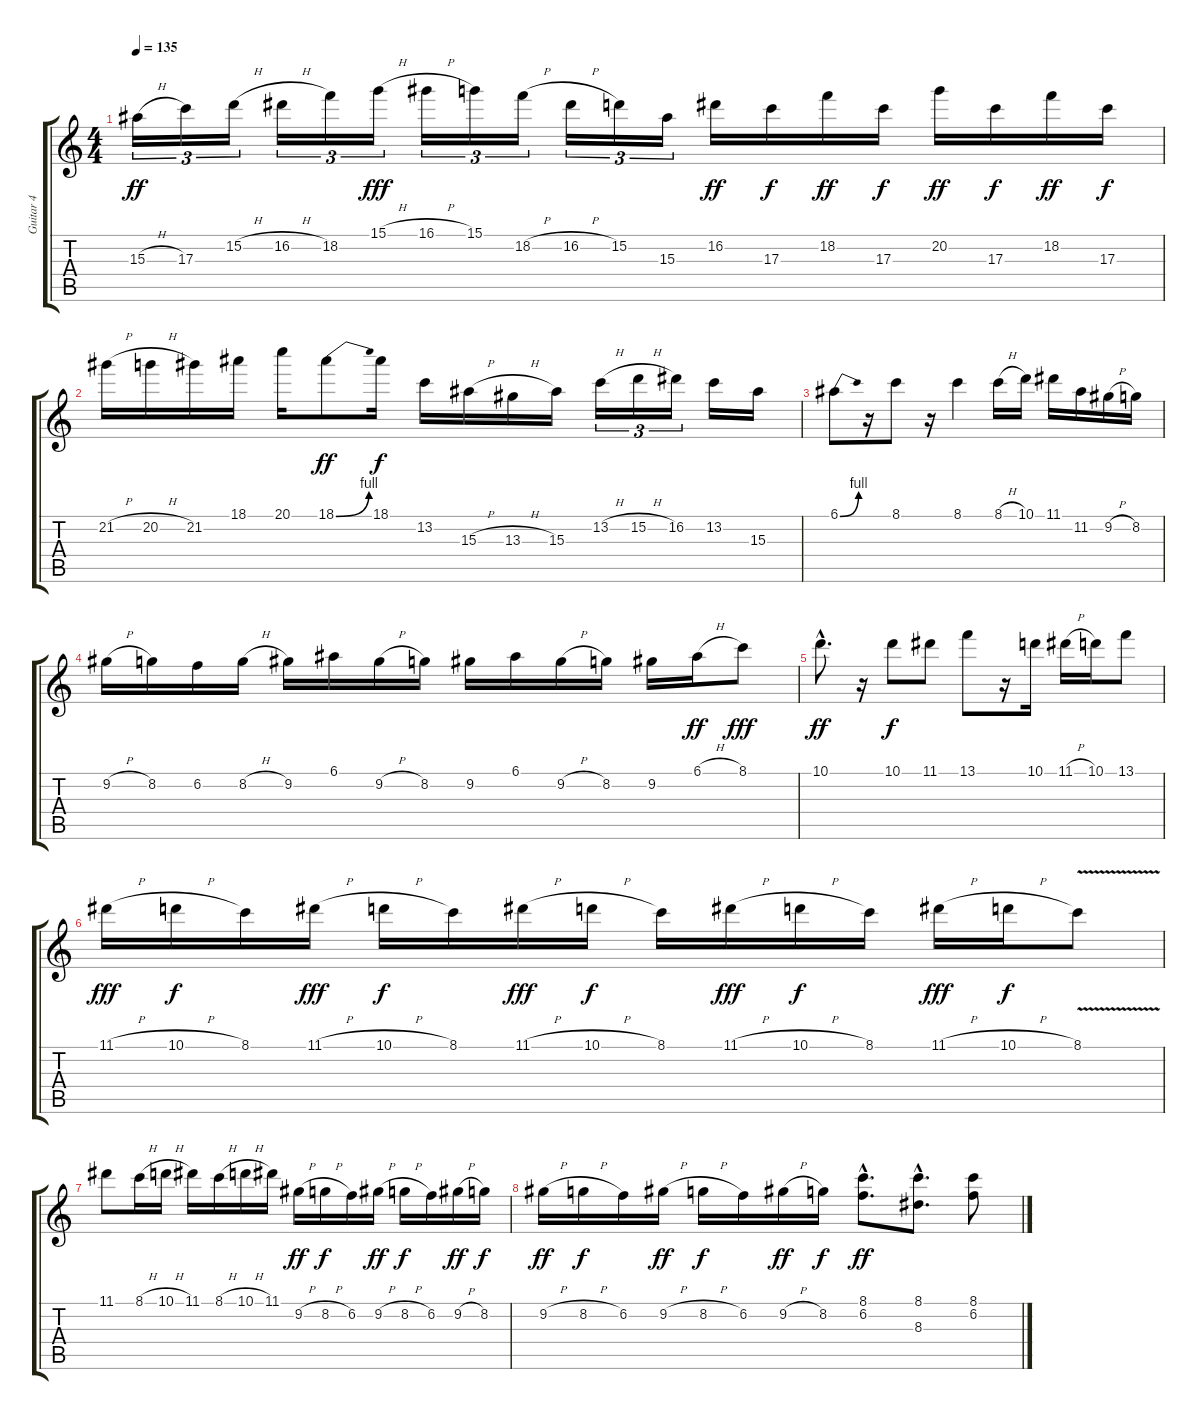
\track ("Guitar 4" "Guitar 4") {instrument distortionguitar}
\staff {score tabs}
\tuning (E4 B3 G3 D3 A2 C2) {hide}
\ts (4 4)
\tempo 135
\clef g2
\ks c
15.3{h}.16{tu (3 2) dy ff} 17.3.16{tu (3 2)} 15.2{h}.16{tu (3 2)} 16.2{h}.16{tu (3 2)} 18.2.16{tu (3 2)} 15.1{h}.16{tu (3 2) dy fff} 16.1{h}.16{tu (3 2)} 15.1.16{tu (3 2)} 18.2{h}.16{tu (3 2)} 16.2{h}.16{tu (3 2)} 15.2.16{tu (3 2)} 15.3.16{tu (3 2)} 16.2.16{dy ff} 17.3.16{dy f} 18.2.16{dy ff} 17.3.16{dy f} 20.2.16{dy ff} 17.3.16{dy f} 18.2.16{dy ff} 17.3.16{dy f} |
21.2{h}.16 20.2{h}.16 21.2.16 18.1.16 20.1.16 18.1{be (bend 0 0 60 4)}.8{dy ff} 18.1.16{dy f} 13.2.16 15.3{h}.16 13.3{h}.16 15.3.16 13.2{h}.16{tu (3 2)} 15.2{h}.16{tu (3 2)} 16.2.16{tu (3 2)} 13.2.16 15.3.16 |
6.1{be (bend 0 0 60 4)}.8 r.16 8.1.8 r.16 8.1.4 8.1{h}.16 10.1.16 11.1.16 11.2.16 9.2{h}.16 8.2.16 |
9.2{h}.16 8.2.16 6.2.16 8.2{h}.16 9.2.16 6.1.16 9.2{h}.16 8.2.16 9.2.16 6.1.16 9.2{h}.16 8.2.16 9.2.16 6.1{h}.16{dy ff} 8.1.8{dy fff} |
10.1{hac}.8{d dy ff} r.16 10.1.8{dy f} 11.1.8 13.1.8 r.16 10.1.16 11.1{h}.16 10.1.16 13.1.8 |
11.1{h}.16{dy fff} 10.1{h}.16{dy f} 8.1.16 11.1{h}.16{dy fff} 10.1{h}.16{dy f} 8.1.16 11.1{h}.16{dy fff} 10.1{h}.16{dy f} 8.1.16 11.1{h}.16{dy fff} 10.1{h}.16{dy f} 8.1.16 11.1{h}.16{dy fff} 10.1{h}.16{dy f} 8.1{v}.8 |
11.1.8 8.1{h}.16 10.1{h}.16 11.1.16 8.1{h}.16 10.1{h}.16 11.1.16 9.2{h}.16{dy ff} 8.2{h}.16{dy f} 6.2.16 9.2{h}.16{dy ff} 8.2{h}.16{dy f} 6.2.16 9.2{h}.16{dy ff} 8.2.16{dy f} |
9.2{h}.16{dy ff} 8.2{h}.16{dy f} 6.2.16 9.2{h}.16{dy ff} 8.2{h}.16{dy f} 6.2.16 9.2{h}.16{dy ff} 8.2.16{dy f} (8.1{hac} 6.2{hac}).8{d dy ff} (8.1{hac} 8.3{hac}).8{d} (8.1 6.2).8
